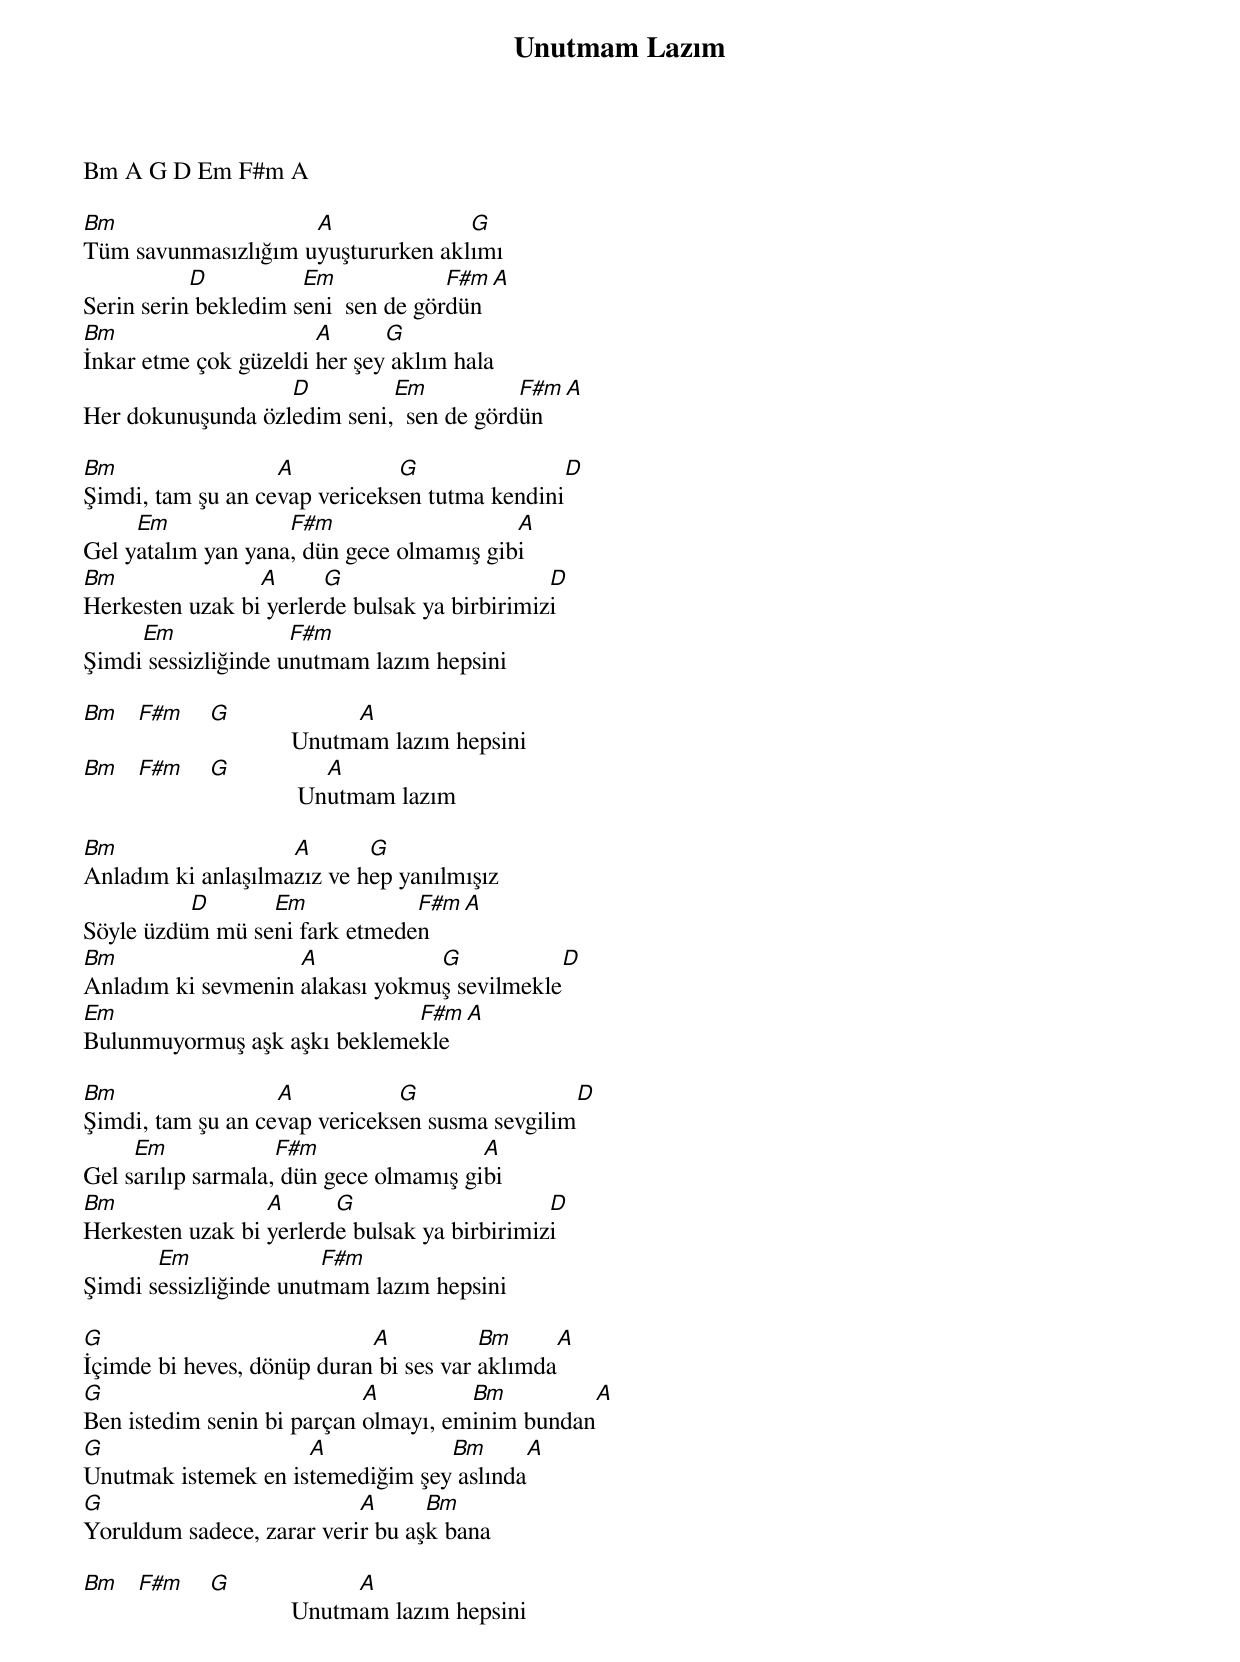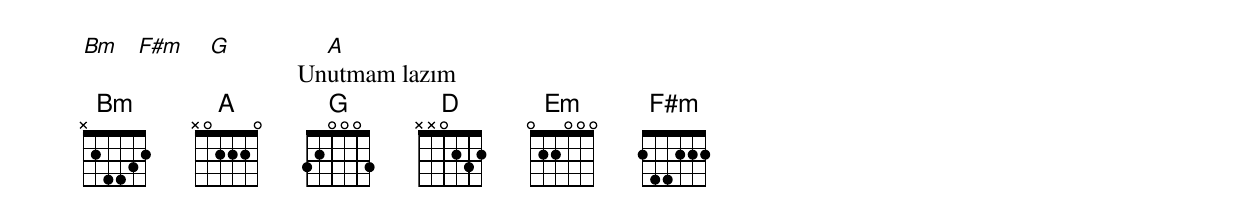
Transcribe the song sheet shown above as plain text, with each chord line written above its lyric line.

{title: Unutmam Lazım}
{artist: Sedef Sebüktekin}

Bm A G D Em F#m A

Bm                   A              G
Tüm savunmasızlığım uyuştururken aklımı
           D          Em             F#m  A
Serin serin bekledim seni  sen de gördün
Bm                     A      G
İnkar etme çok güzeldi her şey aklım hala
                   D         Em           F#m A
Her dokunuşunda özledim seni,  sen de gördün

Bm                 A           G                D
Şimdi, tam şu an cevap vericeksen tutma kendini
     Em             F#m                   A
Gel yatalım yan yana, dün gece olmamış gibi
Bm               A      G                      D
Herkesten uzak bi yerlerde bulsak ya birbirimizi
     Em              F#m
Şimdi sessizliğinde unutmam lazım hepsini

Bm F#m G                 A
                    Unutmam lazım hepsini
Bm F#m G               A
                     Unutmam lazım

Bm                  A       G
Anladım ki anlaşılmazız ve hep yanılmışız
          D      Em            F#m  A
Söyle üzdüm mü seni fark etmeden
Bm                  A            G             D
Anladım ki sevmenin alakası yokmuş sevilmekle
Em                            F#m  A
Bulunmuyormuş aşk aşkı beklemekle

Bm                 A           G                D
Şimdi, tam şu an cevap vericeksen susma sevgilim
     Em             F#m                 A
Gel sarılıp sarmala, dün gece olmamış gibi
Bm                A      G                     D
Herkesten uzak bi yerlerde bulsak ya birbirimizi
       Em               F#m
Şimdi sessizliğinde unutmam lazım hepsini

G                           A           Bm      A
İçimde bi heves, dönüp duran bi ses var aklımda
G                           A         Bm          A
Ben istedim senin bi parçan olmayı, eminim bundan
G                    A            Bm       A
Unutmak istemek en istemediğim şey aslında
G                          A      Bm
Yoruldum sadece, zarar verir bu aşk bana

Bm F#m G                 A
                    Unutmam lazım hepsini
Bm F#m G               A
                     Unutmam lazım
